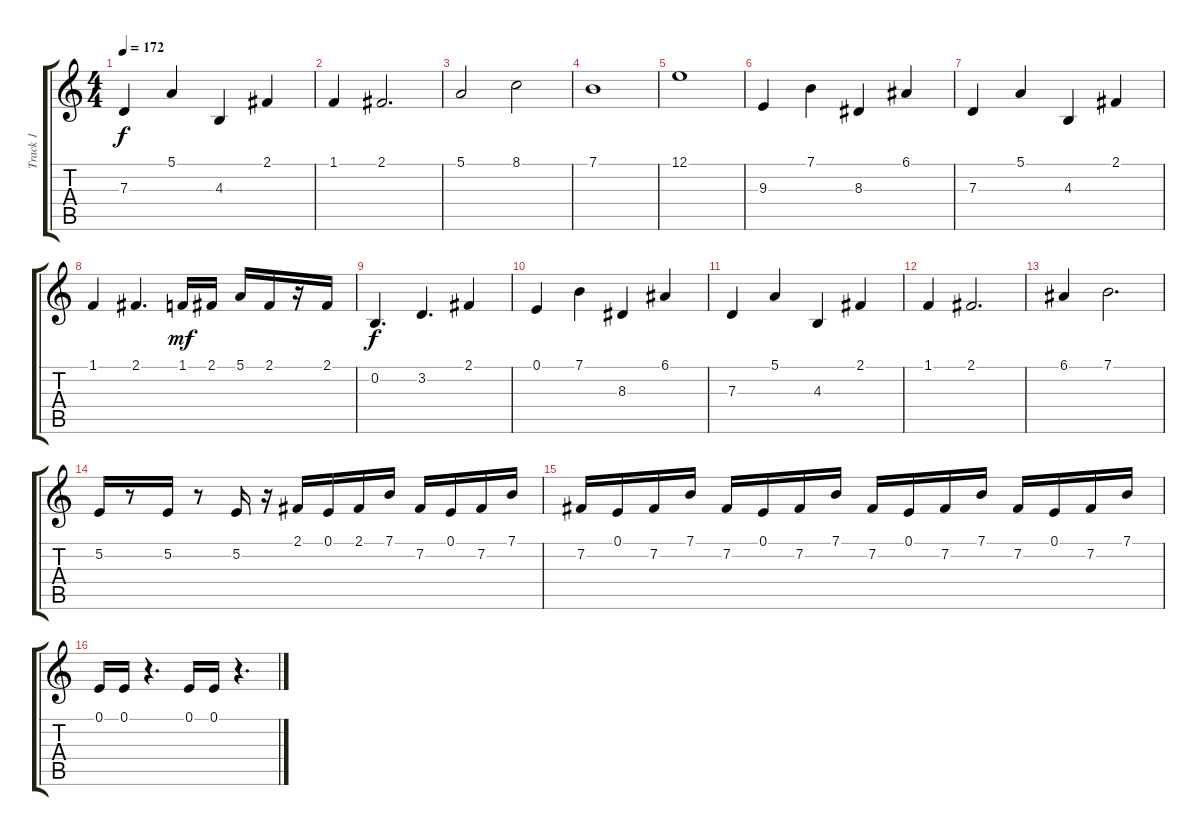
\track ("Track 1" "Track 1") {instrument lead8bassandlead}
\staff {score tabs}
\tuning (E4 B3 G3 D3 A2 E2) {hide}
\ts (4 4)
\tempo 172
\clef g2
\ks c
7.3.4{dy f} 5.1.4 4.3.4 2.1.4 |
1.1.4 2.1.2{d} |
5.1.2{volume 12} 8.1.2 |
7.1.1{volume 12} |
12.1.1{volume 12} |
9.3.4{volume 12} 7.1.4 8.3.4 6.1.4 |
7.3.4 5.1.4 4.3.4 2.1.4 |
1.1.4 2.1.4{d} 1.1.16{dy mf} 2.1.16 5.1.16 2.1.16 r.16 2.1.16 |
0.2.4{d dy f} 3.2.4{d} 2.1.4 |
0.1.4 7.1.4 8.3.4 6.1.4 |
7.3.4 5.1.4 4.3.4 2.1.4 |
1.1.4 2.1.2{d} |
6.1.4{volume 12} 7.1.2{d volume 5} |
5.2.16{volume 12} r.8 5.2.16 r.8 5.2.16 r.16 2.1.16 0.1.16 2.1.16 7.1.16 7.2.16 0.1.16 7.2.16 7.1.16 |
7.2.16 0.1.16 7.2.16 7.1.16 7.2.16 0.1.16 7.2.16 7.1.16 7.2.16 0.1.16 7.2.16 7.1.16 7.2.16 0.1.16 7.2.16 7.1.16 |
0.1.16 0.1.16 r.4{d} 0.1.16 0.1.16 r.4{d}
